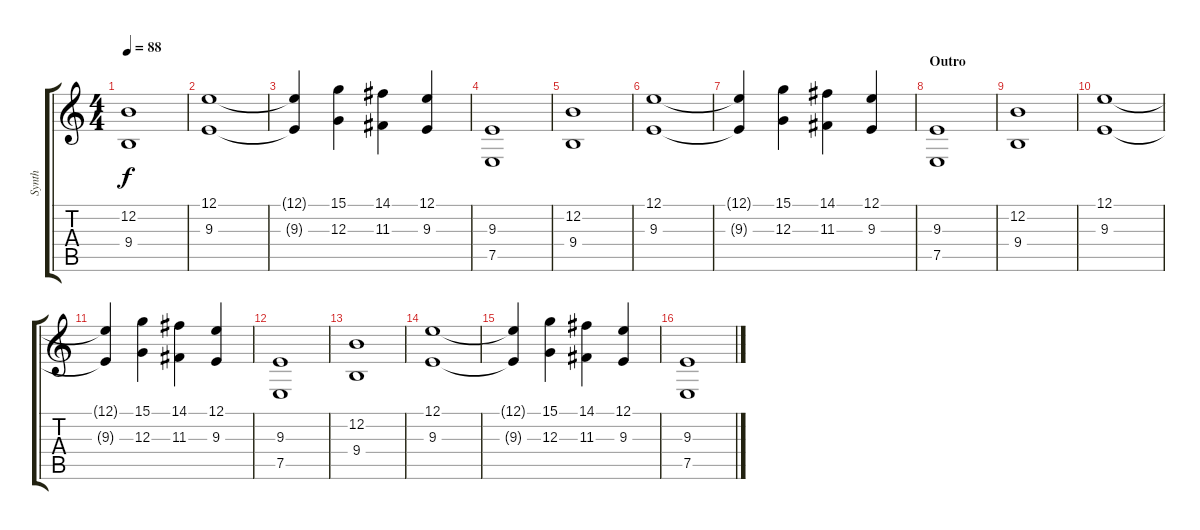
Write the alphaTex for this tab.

\track ("Synth" "Synth") {instrument churchorgan}
\staff {score tabs}
\tuning (E4 B3 G3 D3 A2 E2) {hide}
\ts (4 4)
\tempo 88
\clef g2
\ks c
(12.2 9.4).1{dy f} |
(12.1 9.3).1 |
(12.1{t} 9.3{t}).4 (15.1 12.3).4 (14.1 11.3).4 (12.1 9.3).4 |
(9.3 7.5).1 |
(12.2 9.4).1 |
(12.1 9.3).1 |
(12.1{t} 9.3{t}).4 (15.1 12.3).4 (14.1 11.3).4 (12.1 9.3).4 |
\section ("" "Outro")
(9.3 7.5).1 |
(12.2 9.4).1 |
(12.1 9.3).1 |
(12.1{t} 9.3{t}).4 (15.1 12.3).4 (14.1 11.3).4 (12.1 9.3).4 |
(9.3 7.5).1 |
(12.2 9.4).1 |
(12.1 9.3).1 |
(12.1{t} 9.3{t}).4 (15.1 12.3).4 (14.1 11.3).4 (12.1 9.3).4 |
(9.3 7.5).1
